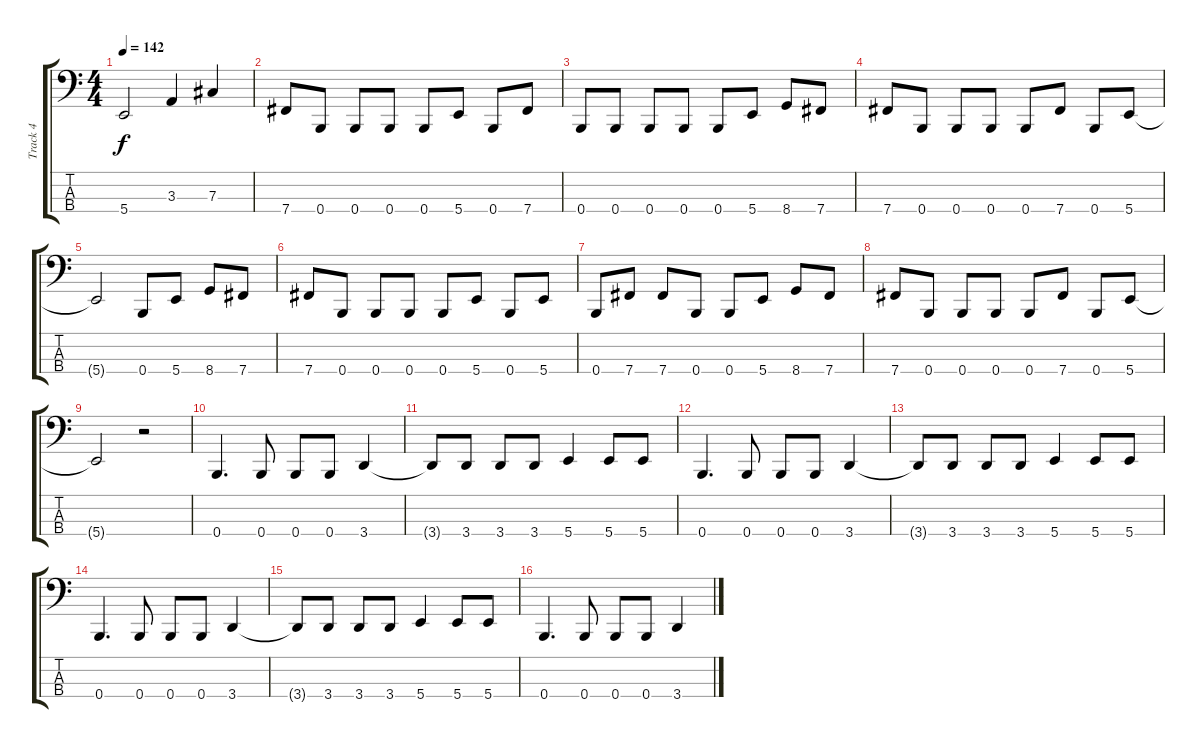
\track ("Track 4" "Track 4") {instrument electricbasspick}
\staff {score tabs}
\tuning (E2 B1 Gb1 B0) {hide}
\ts (4 4)
\tempo 142
\clef f4
\ks c
5.4.2{dy f} 3.3.4 7.3.4 |
7.4.8 0.4.8 0.4.8 0.4.8 0.4.8 5.4.8 0.4.8 7.4.8 |
0.4.8 0.4.8 0.4.8 0.4.8 0.4.8 5.4.8 8.4.8 7.4.8 |
7.4.8 0.4.8 0.4.8 0.4.8 0.4.8 7.4.8 0.4.8 5.4.8 |
5.4{t}.2 0.4.8 5.4.8 8.4.8 7.4.8 |
7.4.8 0.4.8 0.4.8 0.4.8 0.4.8 5.4.8 0.4.8 5.4.8 |
0.4.8 7.4.8 7.4.8 0.4.8 0.4.8 5.4.8 8.4.8 7.4.8 |
7.4.8 0.4.8 0.4.8 0.4.8 0.4.8 7.4.8 0.4.8 5.4.8 |
5.4{t}.2 r.2 |
0.4.4{d} 0.4.8 0.4.8 0.4.8 3.4.4 |
3.4{t}.8 3.4.8 3.4.8 3.4.8 5.4.4 5.4.8 5.4.8 |
0.4.4{d} 0.4.8 0.4.8 0.4.8 3.4.4 |
3.4{t}.8 3.4.8 3.4.8 3.4.8 5.4.4 5.4.8 5.4.8 |
0.4.4{d} 0.4.8 0.4.8 0.4.8 3.4.4 |
3.4{t}.8 3.4.8 3.4.8 3.4.8 5.4.4 5.4.8 5.4.8 |
0.4.4{d} 0.4.8 0.4.8 0.4.8 3.4.4
